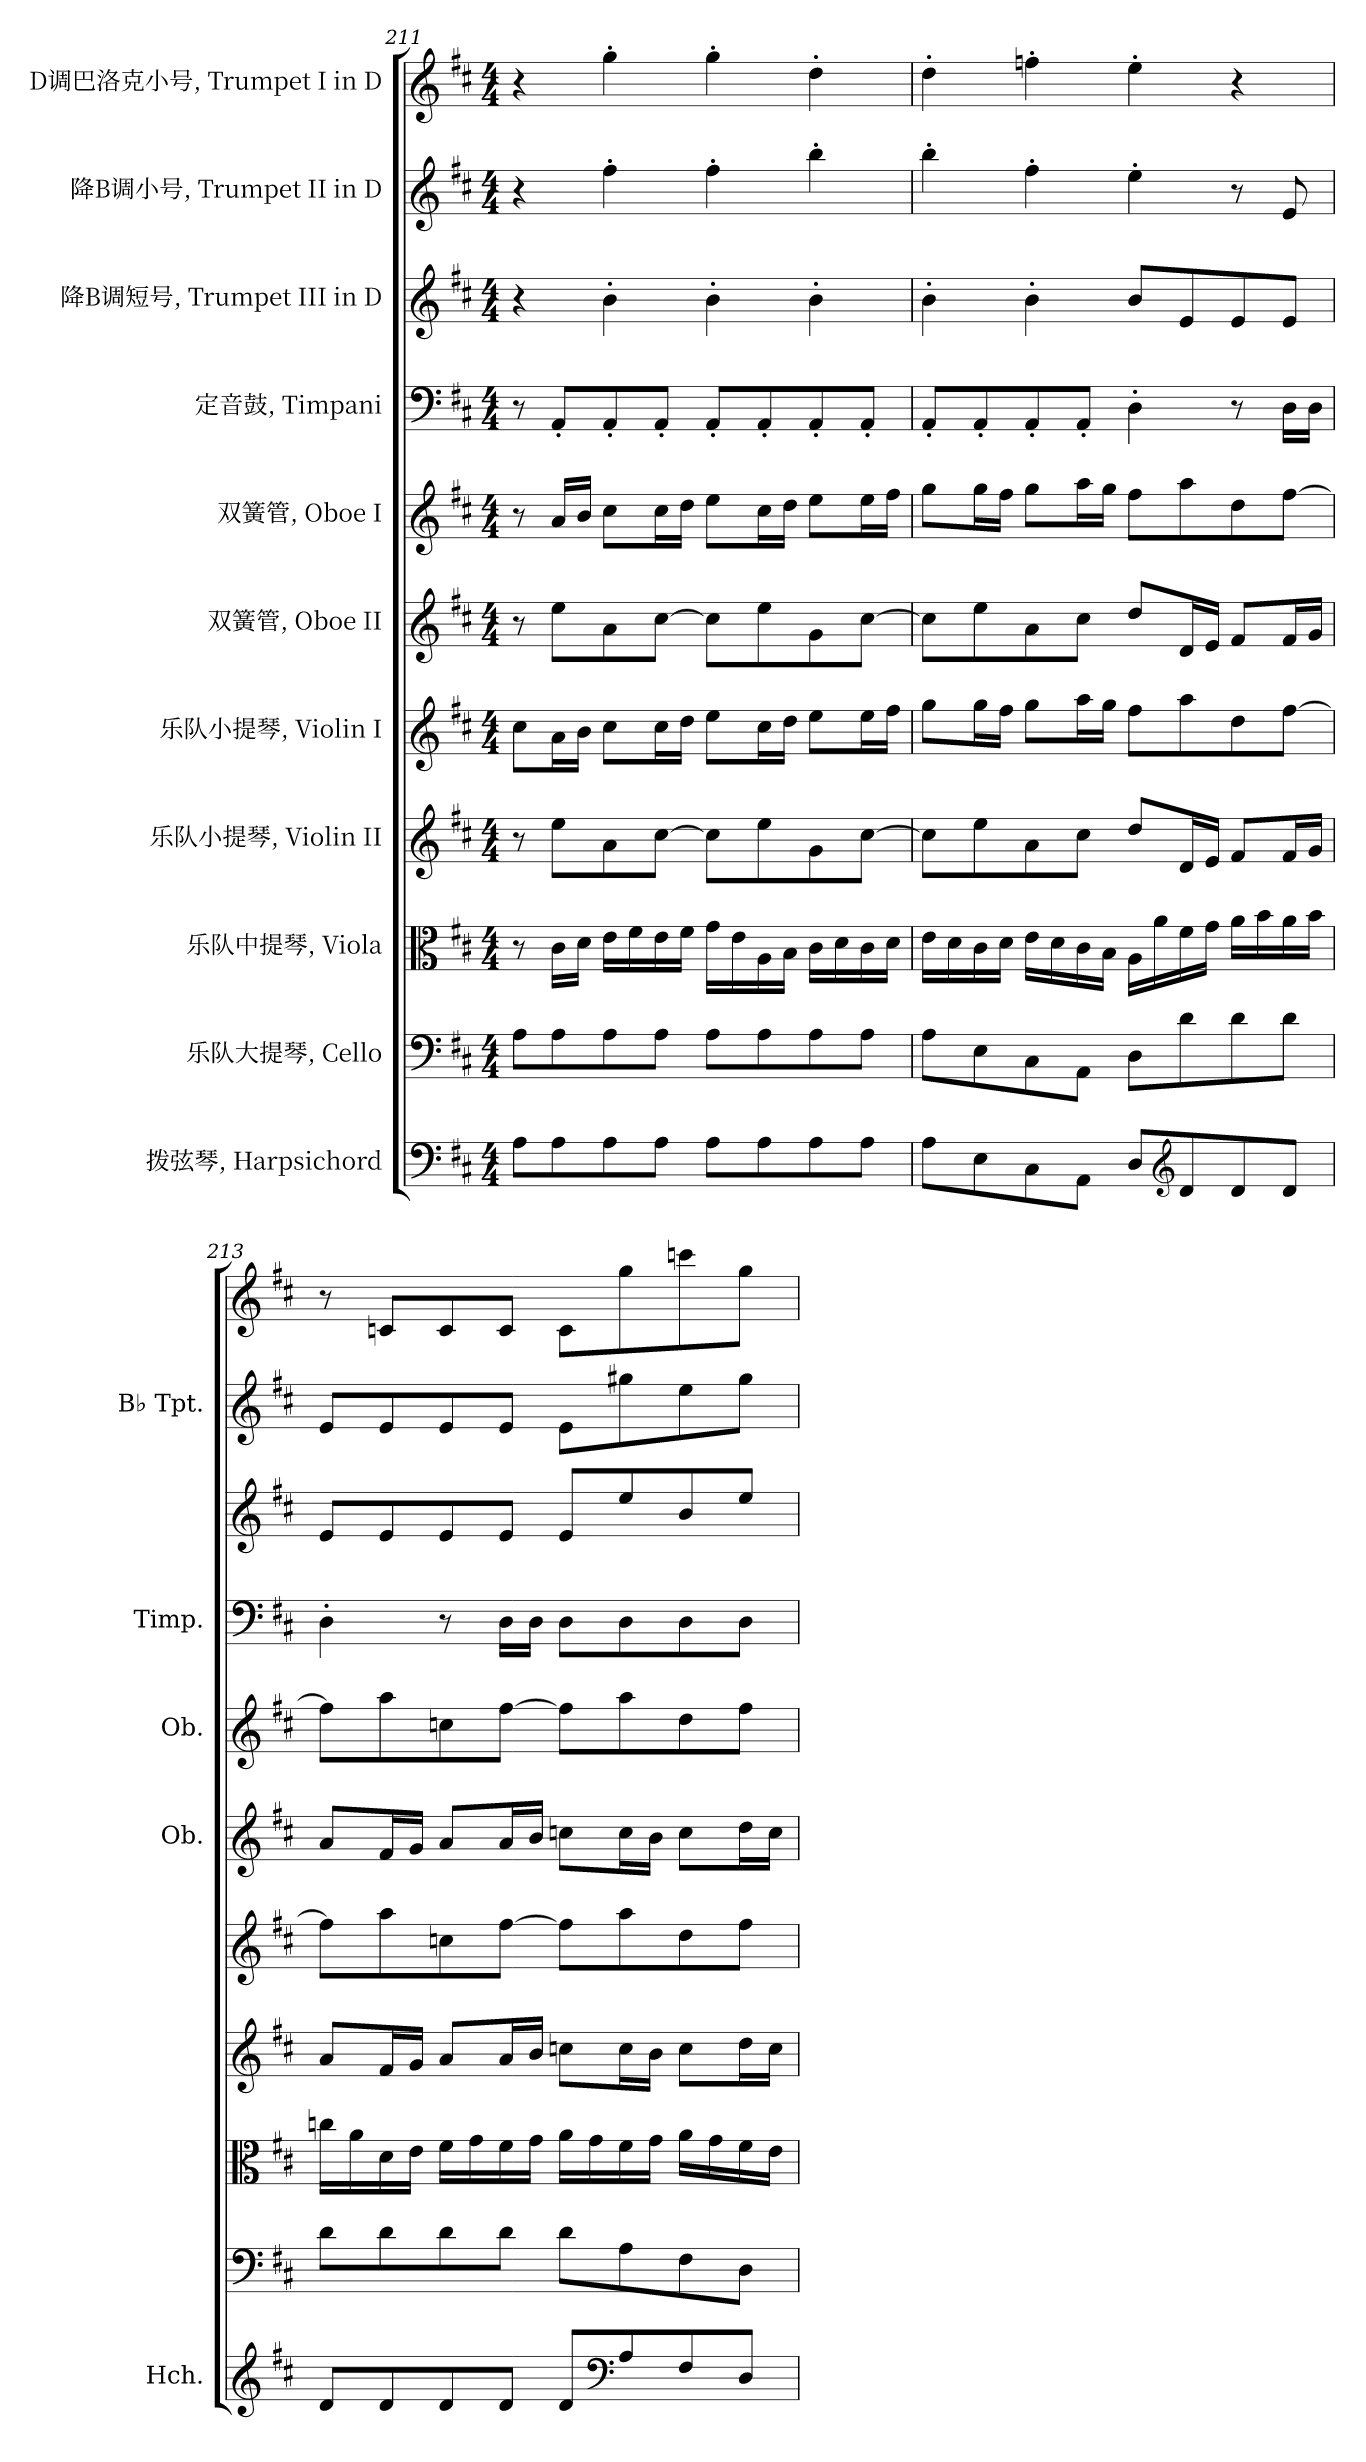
**kern	**kern	**kern	**kern	**kern	**kern	**kern	**kern	**kern	**kern	**kern
*part11	*part10	*part9	*part8	*part7	*part6	*part5	*part4	*part3	*part2	*part1
*staff11	*staff10	*staff9	*staff8	*staff7	*staff6	*staff5	*staff4	*staff3	*staff2	*staff1
*I"拨弦琴, Harpsichord	*I"乐队大提琴, Cello	*I"乐队中提琴, Viola	*I"乐队小提琴, Violin II	*I"乐队小提琴, Violin I	*I"双簧管, Oboe II	*I"双簧管, Oboe I	*I"定音鼓, Timpani	*I"降B调短号, Trumpet III in D	*I"降B调小号, Trumpet II in D	*I"D调巴洛克小号, Trumpet I in D
*I'Hch.	*	*	*	*	*I'Ob.	*I'Ob.	*I'Timp.	*	*I'B♭ Tpt.	*
!!LO:PB:g=z
*clefF4	*clefF4	*clefC3	*clefG2	*clefG2	*clefG2	*clefG2	*clefF4	*clefG2	*clefG2	*clefG2
*	*	*	*	*	*	*	*	*ITrd1c2	*ITrd1c2	*ITrd-1c-2
*k[f#c#]	*k[f#c#]	*k[f#c#]	*k[f#c#]	*k[f#c#]	*k[f#c#]	*k[f#c#]	*k[f#c#]	*k[]	*k[]	*k[f#c#g#d#]
*M4/4	*M4/4	*M4/4	*M4/4	*M4/4	*M4/4	*M4/4	*M4/4	*M4/4	*M4/4	*M4/4
=211	=211	=211	=211	=211	=211	=211	=211	=211	=211	=211
8A\L	8A\L	8r	8r	8cc#\L	8r	8r	8r	4r	4r	4r
8A\	8A\	16c#\LL	8ee\L	16a\L	8ee\L	16a/LL	8AA'/L	.	.	.
.	.	16d\JJ	.	16b\JJ	.	16b/JJ	.	.	.	.
8A\	8A\	16e\LL	8a\	8cc#\L	8a\	8cc#\L	8AA'/	4a'\	4ee'\	4aa'\
.	.	16f#\	.	.	.	.	.	.	.	.
8A\J	8A\J	16e\	[8cc#\J	16cc#\L	[8cc#\J	16cc#\L	8AA'/J	.	.	.
.	.	16f#\JJ	.	16dd\JJ	.	16dd\JJ	.	.	.	.
8A\L	8A\L	16g\LL	8cc#\L]	8ee\L	8cc#\L]	8ee\L	8AA'/L	4a'\	4ee'\	4aa'\
.	.	16e\	.	.	.	.	.	.	.	.
8A\	8A\	16A\	8ee\	16cc#\L	8ee\	16cc#\L	8AA'/	.	.	.
.	.	16B\JJ	.	16dd\JJ	.	16dd\JJ	.	.	.	.
8A\	8A\	16c#\LL	8g\	8ee\L	8g\	8ee\L	8AA'/	4a'\	4aa'\	4ee'\
.	.	16d\	.	.	.	.	.	.	.	.
8A\J	8A\J	16c#\	[8cc#\J	16ee\L	[8cc#\J	16ee\L	8AA'/J	.	.	.
.	.	16d\JJ	.	16ff#\JJ	.	16ff#\JJ	.	.	.	.
=212	=212	=212	=212	=212	=212	=212	=212	=212	=212	=212
8A\L	8A\L	16e\LL	8cc#\L]	8gg\L	8cc#\L]	8gg\L	8AA'/L	4a'\	4aa'\	4ee'\
.	.	16d\	.	.	.	.	.	.	.	.
8E\	8E\	16c#\	8ee\	16gg\L	8ee\	16gg\L	8AA'/	.	.	.
.	.	16d\JJ	.	16ff#\JJ	.	16ff#\JJ	.	.	.	.
8C#\	8C#\	16e\LL	8a\	8gg\L	8a\	8gg\L	8AA'/	4a'\	4ee'\	4ggn'\
.	.	16d\	.	.	.	.	.	.	.	.
8AA\J	8AA\J	16c#\	8cc#\J	16aa\L	8cc#\J	16aa\L	8AA'/J	.	.	.
.	.	16B\JJ	.	16gg\JJ	.	16gg\JJ	.	.	.	.
8D/L	8D\L	16A\LL	8dd/L	8ff#\L	8dd/L	8ff#\L	4D'\	8a/L	4dd'\	4ff#'\
.	.	16a\	.	.	.	.	.	.	.	.
*clefG2	*	*	*	*	*	*	*	*	*	*
8d/	8d\	16f#\	16d/L	8aa\	16d/L	8aa\	.	8d/	.	.
.	.	16g\JJ	16e/JJ	.	16e/JJ	.	.	.	.	.
8d/	8d\	16a\LL	8f#/L	8dd\	8f#/L	8dd\	8r	8d/	8r	4r
.	.	16b\	.	.	.	.	.	.	.	.
8d/J	8d\J	16a\	16f#/L	[8ff#\J	16f#/L	[8ff#\J	16D\LL	8d/J	8d/	.
.	.	16b\JJ	16g/JJ	.	16g/JJ	.	16D\JJ	.	.	.
!!LO:PB:g=z
=213	=213	=213	=213	=213	=213	=213	=213	=213	=213	=213
8d/L	8d\L	16ccn\LL	8a/L	8ff#\L]	8a/L	8ff#\L]	4D'\	8d/L	8d/L	8r
.	.	16a\	.	.	.	.	.	.	.	.
8d/	8d\	16d\	16f#/L	8aa\	16f#/L	8aa\	.	8d/	8d/	8dn/L
.	.	16e\JJ	16g/JJ	.	16g/JJ	.	.	.	.	.
8d/	8d\	16f#\LL	8a/L	8ccn\	8a/L	8ccn\	8r	8d/	8d/	8d/
.	.	16g\	.	.	.	.	.	.	.	.
8d/J	8d\J	16f#\	16a/L	[8ff#\J	16a/L	[8ff#\J	16D\LL	8d/J	8d/J	8d/J
.	.	16g\JJ	16b/JJ	.	16b/JJ	.	16D\JJ	.	.	.
8d/L	8d\L	16a\LL	8ccn\L	8ff#\L]	8ccn\L	8ff#\L]	8D\L	8d/L	8d\L	8d\L
.	.	16g\	.	.	.	.	.	.	.	.
*clefF4	*	*	*	*	*	*	*	*	*	*
8A/	8A\	16f#\	16cc\L	8aa\	16cc\L	8aa\	8D\	8dd/	8ff#X\	8aa\
.	.	16g\JJ	16b\JJ	.	16b\JJ	.	.	.	.	.
8F#/	8F#\	16a\LL	8cc\L	8dd\	8cc\L	8dd\	8D\	8a/	8dd\	8dddn\
.	.	16g\	.	.	.	.	.	.	.	.
8D/J	8D\J	16f#\	16dd\L	8ff#\J	16dd\L	8ff#\J	8D\J	8dd/J	8ff#\J	8aa\J
.	.	16e\JJ	16cc\JJ	.	16cc\JJ	.	.	.	.	.
=	=	=	=	=	=	=	=	=	=	=
*-	*-	*-	*-	*-	*-	*-	*-	*-	*-	*-
